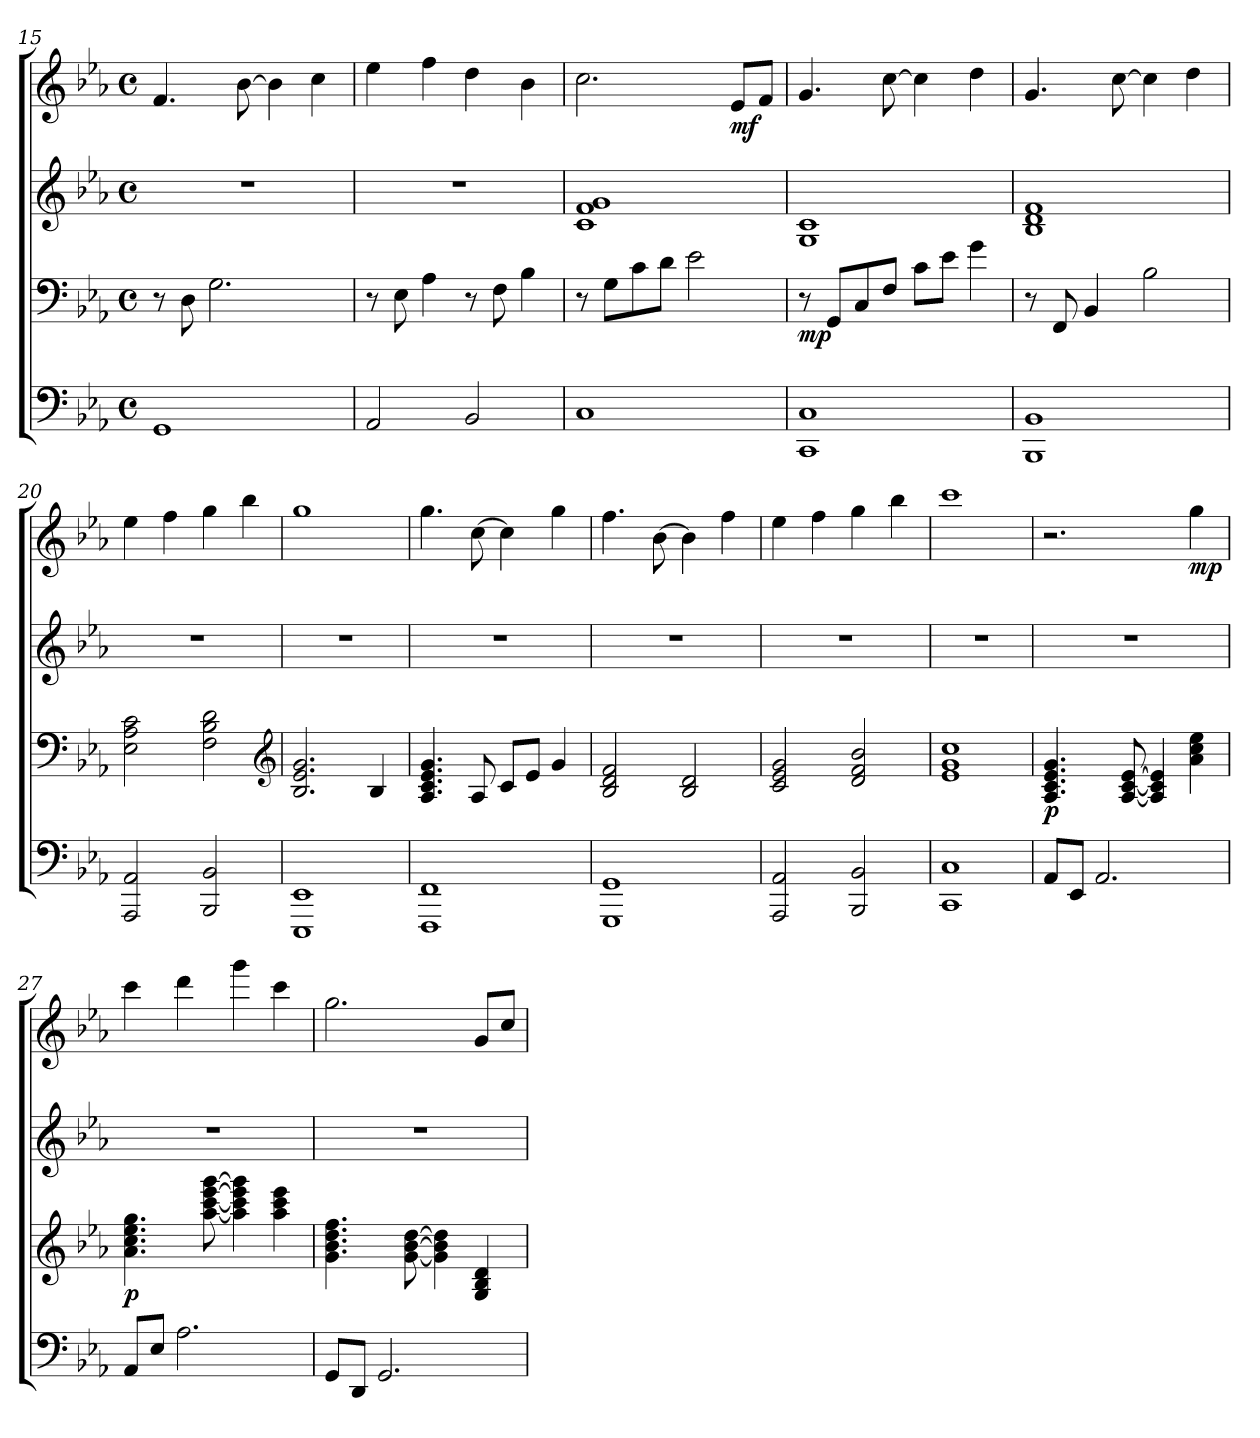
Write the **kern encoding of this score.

**kern	**kern	**dynam	**kern	**kern	**dynam
*part4	*part3	*part3	*part2	*part1	*part1
*staff4	*staff3	*staff3	*staff2	*staff1	*staff1
*clefF4	*clefF4	*	*clefG2	*clefG2	*
*k[b-e-a-]	*k[b-e-a-]	*	*k[b-e-a-]	*k[b-e-a-]	*
*M4/4	*M4/4	*	*M4/4	*M4/4	*
*met(c)	*met(c)	*	*met(c)	*met(c)	*
=15	=15	=15	=15	=15	=15
1GG	8r	.	1r	4.f	.
.	8D	.	.	.	.
.	2.G	.	.	.	.
.	.	.	.	[8b-	.
.	.	.	.	4b-]	.
.	.	.	.	4cc	.
=16	=16	=16	=16	=16	=16
2AA-	8r	.	1r	4ee-	.
.	8E-	.	.	.	.
.	4A-	.	.	4ff	.
2BB-	8r	.	.	4dd	.
.	8F	.	.	.	.
.	4B-	.	.	4b-	.
!!LO:PB:g=z
=17	=17	=17	=17	=17	=17
1C	8r	.	1c 1f 1g	2.cc	.
.	8GL	.	.	.	.
.	8c	.	.	.	.
.	8dJ	.	.	.	.
.	2e-	.	.	.	.
.	.	.	.	8e-L	mf
.	.	.	.	8fJ	.
=18	=18	=18	=18	=18	=18
1CC 1C	8r	mp	1G 1c	4.g	.
.	8GGL	.	.	.	.
.	8C	.	.	.	.
.	8FJ	.	.	[8cc	.
.	8cL	.	.	4cc]	.
.	8e-J	.	.	.	.
.	4g	.	.	4dd	.
=19	=19	=19	=19	=19	=19
1BBB- 1BB-	8r	.	1B- 1d 1f	4.g	.
.	8FF	.	.	.	.
.	4BB-	.	.	.	.
.	.	.	.	[8cc	.
.	2B-	.	.	4cc]	.
.	.	.	.	4dd	.
=20	=20	=20	=20	=20	=20
2AAA- 2AA-	2E- 2A- 2c	.	1r	4ee-	.
.	.	.	.	4ff	.
2BBB- 2BB-	2F 2B- 2d	.	.	4gg	.
.	.	.	.	4bb-	.
*	*clefG2	*	*	*	*
=21	=21	=21	=21	=21	=21
1EEE- 1EE-	2.B- 2.e- 2.g	.	1r	1gg	.
.	4B-	.	.	.	.
=22	=22	=22	=22	=22	=22
1FFF 1FF	4.A- 4.c 4.e- 4.g	.	1r	4.gg	.
.	8A-	.	.	[8cc	.
.	8cL	.	.	4cc]	.
.	8e-J	.	.	.	.
.	4g	.	.	4gg	.
!!LO:LB:g=z
=23	=23	=23	=23	=23	=23
1GGG 1GG	2B- 2d 2f	.	1r	4.ff	.
.	.	.	.	[8b-	.
.	2B- 2d	.	.	4b-]	.
.	.	.	.	4ff	.
=24	=24	=24	=24	=24	=24
2AAA- 2AA-	2c 2e- 2g	.	1r	4ee-	.
.	.	.	.	4ff	.
2BBB- 2BB-	2d 2f 2b-	.	.	4gg	.
.	.	.	.	4bb-	.
=25	=25	=25	=25	=25	=25
1CC 1C	1e- 1g 1cc	.	1r	1ccc	.
=26	=26	=26	=26	=26	=26
8AA-L	4.A- 4.c 4.e- 4.g	p	1r	2.r	.
8EE-J	.	.	.	.	.
2.AA-	.	.	.	.	.
.	[8A- [8c [8e-	.	.	.	.
.	4A-] 4c] 4e-]	.	.	.	.
.	4a- 4cc 4ee-	.	.	4gg	mp
=27	=27	=27	=27	=27	=27
8AA-L	4.a- 4.cc 4.ee- 4.gg	p	1r	4ccc	.
8E-J	.	.	.	.	.
2.A-	.	.	.	4ddd	.
.	[8aa- [8ccc [8eee- [8ggg	.	.	.	.
.	4aa-] 4ccc] 4eee-] 4ggg]	.	.	4ggg	.
.	4aa- 4ccc 4eee-	.	.	4ccc	.
=28	=28	=28	=28	=28	=28
8GGL	4.g 4.b- 4.dd 4.ff	.	1r	2.gg	.
8DDJ	.	.	.	.	.
2.GG	.	.	.	.	.
.	[8g [8b- [8dd	.	.	.	.
.	4g] 4b-] 4dd]	.	.	.	.
.	4G 4B- 4d	.	.	8gL	.
.	.	.	.	8ccJ	.
=	=	=	=	=	=
*-	*-	*-	*-	*-	*-
